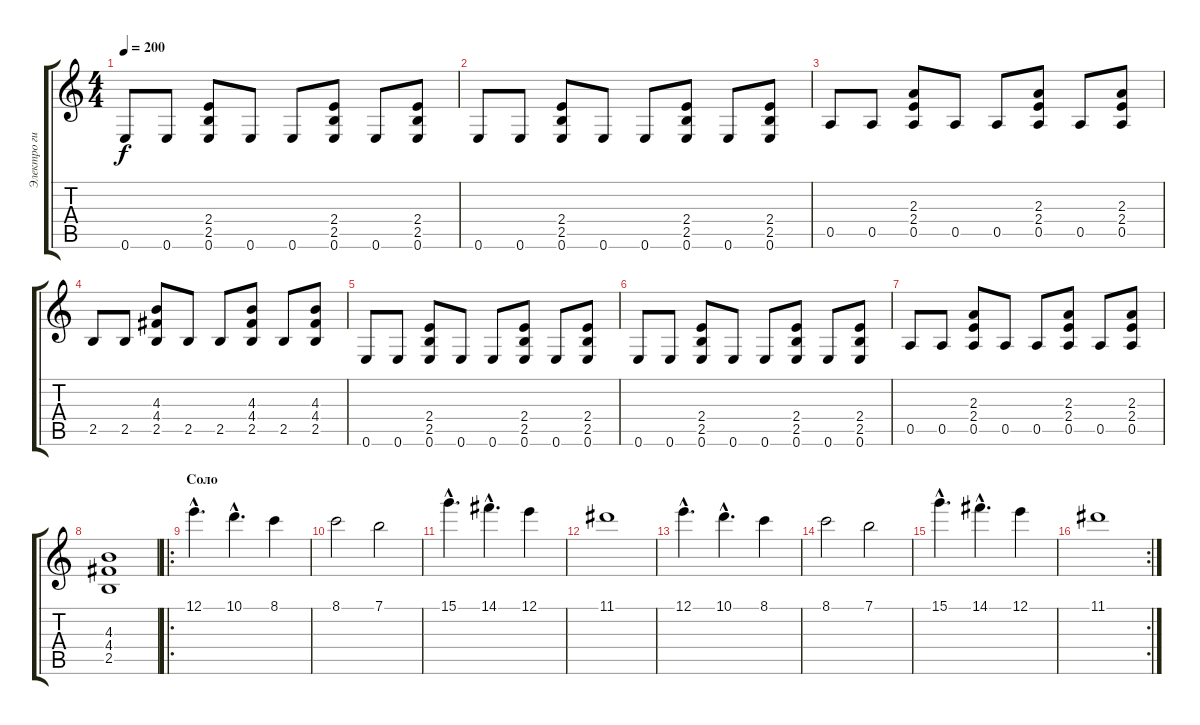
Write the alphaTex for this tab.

\track ("Электро гитара" "Электро ги") {instrument distortionguitar}
\staff {score tabs}
\tuning (E4 B3 G3 D3 A2 E2) {hide}
\ts (4 4)
\tempo 200
\clef g2
\ks c
0.6.8{dy f} 0.6.8 (2.4 2.5 0.6).8 0.6.8 0.6.8 (2.4 2.5 0.6).8 0.6.8 (2.4 2.5 0.6).8 |
0.6.8 0.6.8 (2.4 2.5 0.6).8 0.6.8 0.6.8 (2.4 2.5 0.6).8 0.6.8 (2.4 2.5 0.6).8 |
0.5.8 0.5.8 (2.3 2.4 0.5).8 0.5.8 0.5.8 (2.3 2.4 0.5).8 0.5.8 (2.3 2.4 0.5).8 |
2.5.8 2.5.8 (4.3 4.4 2.5).8 2.5.8 2.5.8 (4.3 4.4 2.5).8 2.5.8 (4.3 4.4 2.5).8 |
0.6.8 0.6.8 (2.4 2.5 0.6).8 0.6.8 0.6.8 (2.4 2.5 0.6).8 0.6.8 (2.4 2.5 0.6).8 |
0.6.8 0.6.8 (2.4 2.5 0.6).8 0.6.8 0.6.8 (2.4 2.5 0.6).8 0.6.8 (2.4 2.5 0.6).8 |
0.5.8 0.5.8 (2.3 2.4 0.5).8 0.5.8 0.5.8 (2.3 2.4 0.5).8 0.5.8 (2.3 2.4 0.5).8 |
(4.3 4.4 2.5).1 |
\ro
\section ("" "Соло")
12.1{hac}.4{d volume 16} 10.1{hac}.4{d} 8.1.4 |
8.1.2 7.1.2 |
15.1{hac}.4{d} 14.1{hac}.4{d} 12.1.4 |
11.1.1 |
12.1{hac}.4{d} 10.1{hac}.4{d} 8.1.4 |
8.1.2 7.1.2 |
15.1{hac}.4{d} 14.1{hac}.4{d} 12.1.4 |
\rc 2
11.1.1
